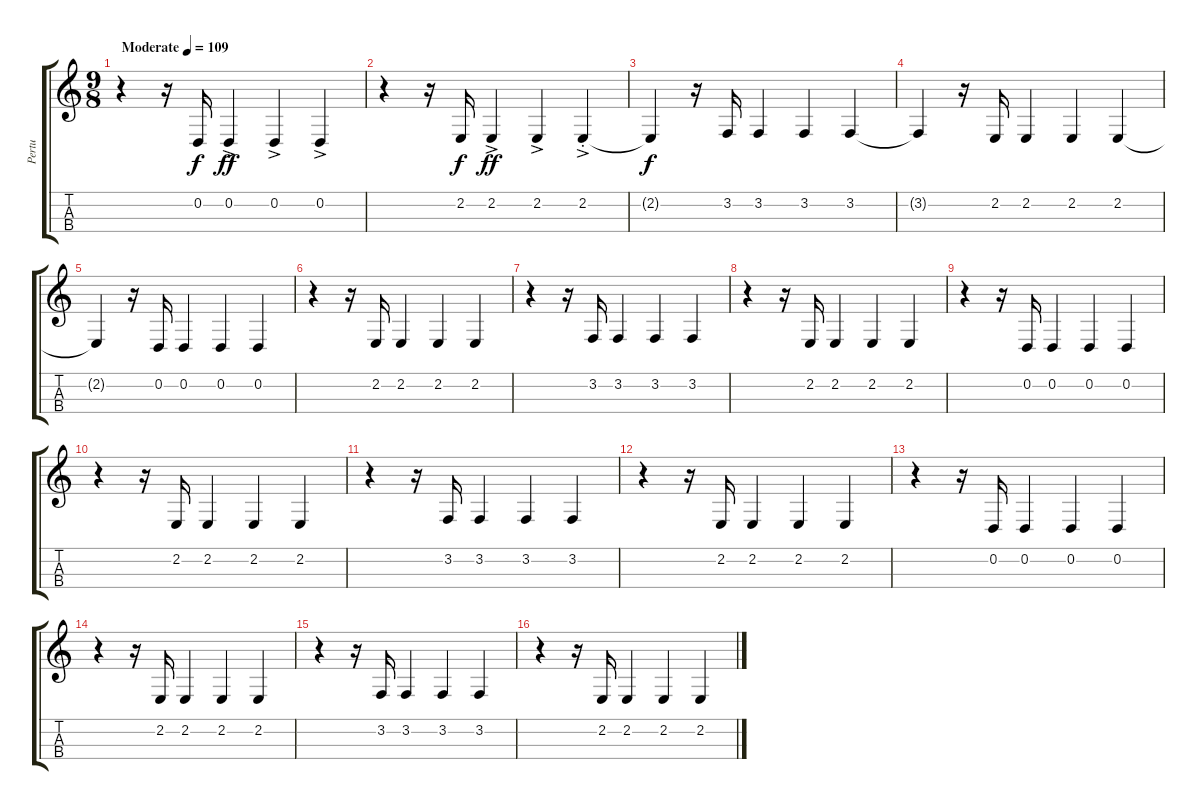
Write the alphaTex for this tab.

\track ("Pertu" "Pertu") {instrument cello}
\staff {score tabs}
\tuning (A3 D3 G2 C2) {hide}
\ts (9 8)
\tempo (109 "Moderate")
\clef g2
\ks c
r.4{dy f instrument cello} r.16 0.2.16 0.2{ac}.4{dy ff volume 13} 0.2{ac}.4{volume 13} 0.2{ac}.4{volume 13} |
r.4 r.16 2.2.16{dy f volume 13} 2.2{ac}.4{dy ff volume 13} 2.2{ac}.4{volume 13} 2.2{ac st}.4{volume 13} |
2.2{t}.4{dy f} r.16 3.2.16{volume 13} 3.2.4{volume 13} 3.2.4{volume 13} 3.2.4{volume 13} |
3.2{t}.4 r.16 2.2.16{volume 13} 2.2.4{volume 13} 2.2.4{volume 13} 2.2.4{volume 13} |
2.2{t}.4 r.16 0.2.16{volume 13} 0.2.4 0.2.4 0.2.4 |
r.4 r.16 2.2.16 2.2.4 2.2.4 2.2.4 |
r.4 r.16 3.2.16 3.2.4 3.2.4 3.2.4 |
r.4 r.16 2.2.16 2.2.4 2.2.4 2.2.4 |
r.4 r.16 0.2.16 0.2.4 0.2.4 0.2.4 |
r.4 r.16 2.2.16 2.2.4 2.2.4 2.2.4 |
r.4 r.16 3.2.16 3.2.4 3.2.4 3.2.4 |
r.4 r.16 2.2.16 2.2.4 2.2.4 2.2.4 |
r.4 r.16 0.2.16 0.2.4 0.2.4 0.2.4 |
r.4 r.16 2.2.16 2.2.4 2.2.4 2.2.4 |
r.4 r.16 3.2.16 3.2.4 3.2.4 3.2.4 |
r.4 r.16 2.2.16 2.2.4 2.2.4 2.2.4
